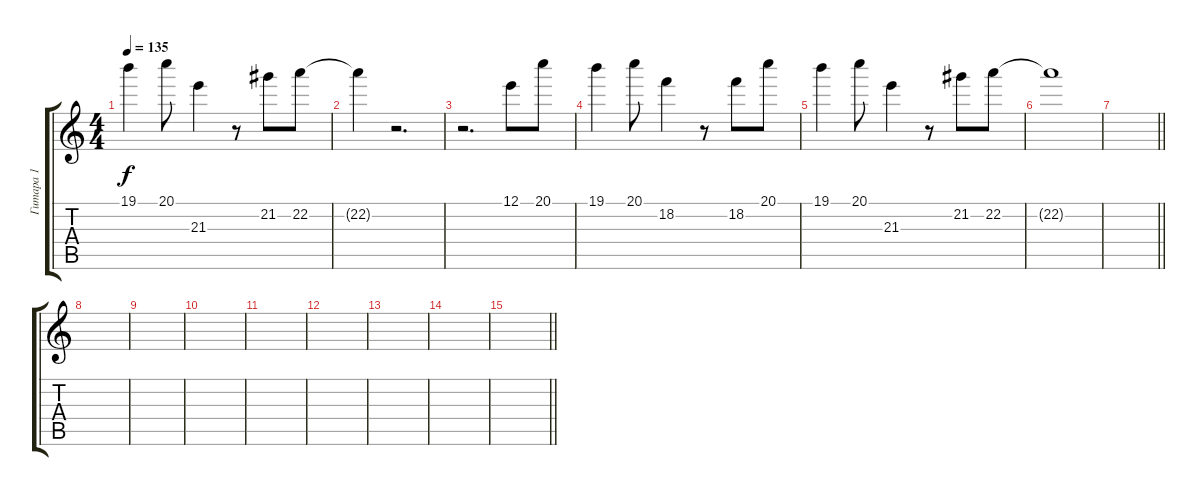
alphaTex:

\track ("Гитара 1" "Гитара 1") {instrument distortionguitar}
\staff {score tabs}
\tuning (E4 B3 G3 D3 A2 E2) {hide}
\ts (4 4)
\tempo 135
\clef g2
\ks c
19.1.4{dy f} 20.1.8 21.3.4 r.8 21.2.8 22.2.8 |
22.2{t}.4 r.2{d} |
r.2{d} 12.1.8 20.1.8 |
19.1.4 20.1.8 18.2.4 r.8 18.2.8 20.1.8 |
19.1.4 20.1.8 21.3.4 r.8 21.2.8 22.2.8 |
22.2{t}.1 |
\barLineRight lightlight
|
|
|
|
|
|
|
|
\barLineRight lightlight
